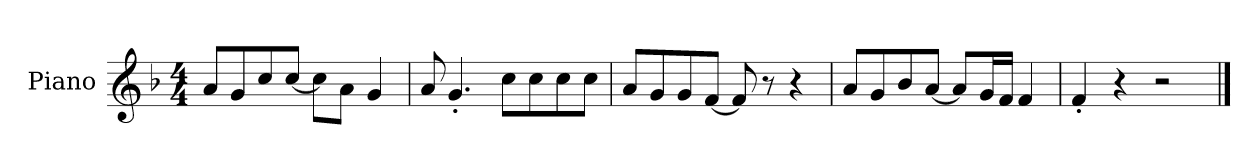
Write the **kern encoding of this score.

**kern
*part1
*staff1
*I"Piano
*I'P-no
*clefG2
*k[b-]
*M4/4
*MM90
=1
8a/L
8g/
8cc/
[8cc/J
8cc\L]
8a\J
4g/
=2
8a/
4.g'/
8cc\L
8cc\
8cc\
8cc\J
=3
8a/L
8g/
8g/
[8f/J
8f/]
8r
4r
=4
8a/L
8g/
8b-/
[8a/J
8a/L]
16g/L
16f/JJ
4f/
=5
4f'/
4r
2r
==
*-
